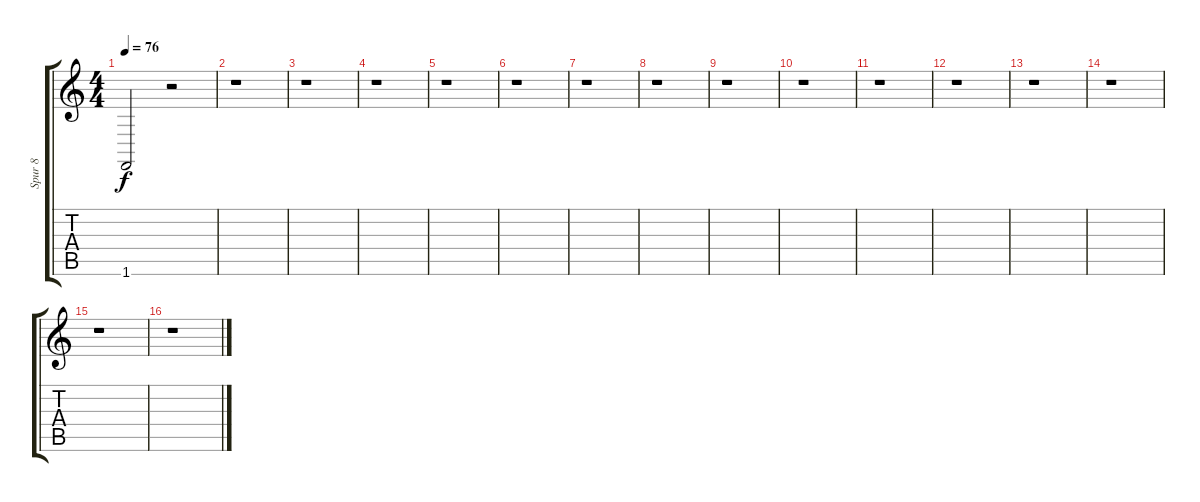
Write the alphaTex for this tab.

\track ("Spur 8" "Spur 8") {instrument electricgrandpiano}
\staff {score tabs}
\tuning (E4 B3 G3 D3 A2 E2) {hide}
\ts (4 4)
\tempo 76
\clef g2
\ks c
1.6.2{dy f} r.2 |
r.1 |
r.1 |
r.1 |
r.1 |
r.1 |
r.1 |
r.1 |
r.1 |
r.1 |
r.1 |
r.1 |
r.1 |
r.1 |
r.1 |
r.1
